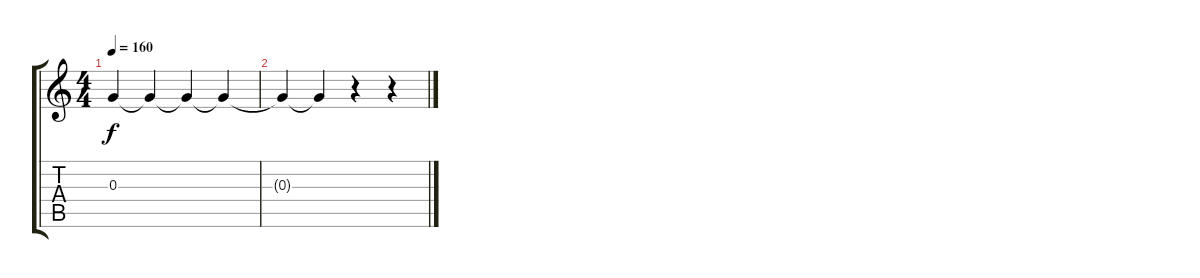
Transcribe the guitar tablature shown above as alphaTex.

\track "" {instrument overdrivenguitar}
\staff {score tabs}
\tuning (E4 B3 G3 D3 A2 E2) {hide}
\ts (4 4)
\tempo 160
\clef g2
\ks c
0.3.4{dy f} 0.3{t}.4 0.3{t}.4 0.3{t}.4 |
0.3{t}.4 0.3{t}.4 r.4 r.4
